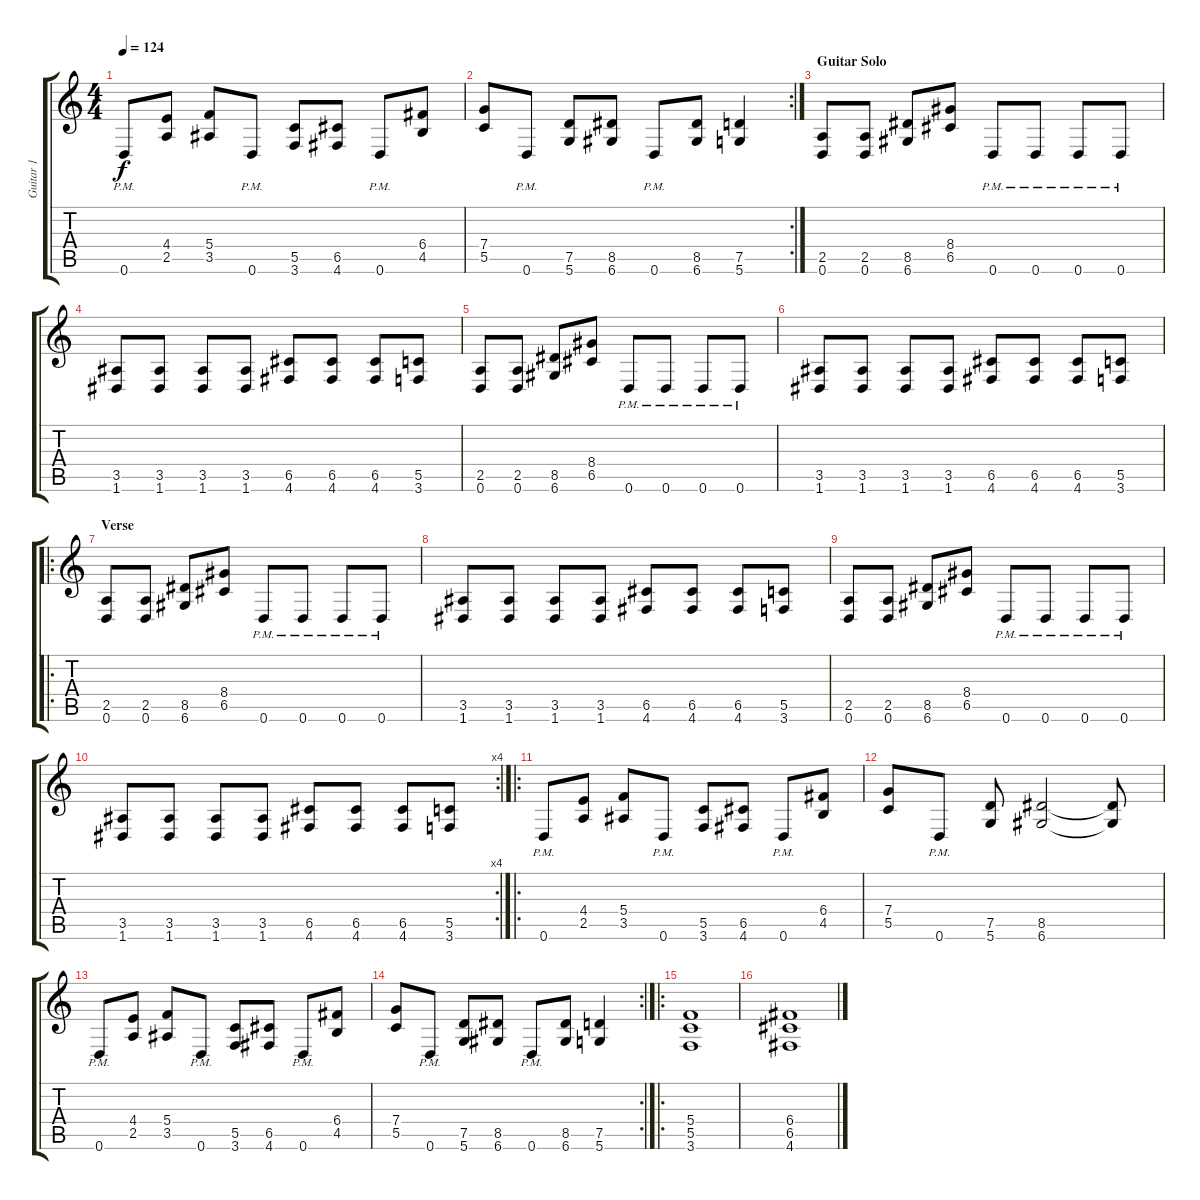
\track ("Guitar 1" "Guitar 1") {instrument distortionguitar}
\staff {score tabs}
\tuning (D4 A3 F3 C3 G2 D2) {hide}
\ts (4 4)
\tempo 124
\clef g2
\ks c
0.6{pm}.8{dy f} (4.4 2.5).8 (5.4 3.5).8 0.6{pm}.8 (5.5 3.6).8 (6.5 4.6).8 0.6{pm}.8 (6.4 4.5).8 |
\rc 2
(7.4 5.5).8 0.6{pm}.8 (7.5 5.6).8 (8.5 6.6).8 0.6{pm}.8 (8.5 6.6).8 (7.5 5.6).4 |
\section ("" "Guitar Solo")
(2.5 0.6).8 (2.5 0.6).8 (8.5 6.6).8 (8.4 6.5).8 0.6{pm}.8 0.6{pm}.8 0.6{pm}.8 0.6{pm}.8 |
(3.5 1.6).8 (3.5 1.6).8 (3.5 1.6).8 (3.5 1.6).8 (6.5 4.6).8 (6.5 4.6).8 (6.5 4.6).8 (5.5 3.6).8 |
(2.5 0.6).8 (2.5 0.6).8 (8.5 6.6).8 (8.4 6.5).8 0.6{pm}.8 0.6{pm}.8 0.6{pm}.8 0.6{pm}.8 |
(3.5 1.6).8 (3.5 1.6).8 (3.5 1.6).8 (3.5 1.6).8 (6.5 4.6).8 (6.5 4.6).8 (6.5 4.6).8 (5.5 3.6).8 |
\ro
\section ("" "Verse")
(2.5 0.6).8 (2.5 0.6).8 (8.5 6.6).8 (8.4 6.5).8 0.6{pm}.8 0.6{pm}.8 0.6{pm}.8 0.6{pm}.8 |
(3.5 1.6).8 (3.5 1.6).8 (3.5 1.6).8 (3.5 1.6).8 (6.5 4.6).8 (6.5 4.6).8 (6.5 4.6).8 (5.5 3.6).8 |
(2.5 0.6).8 (2.5 0.6).8 (8.5 6.6).8 (8.4 6.5).8 0.6{pm}.8 0.6{pm}.8 0.6{pm}.8 0.6{pm}.8 |
\rc 4
(3.5 1.6).8 (3.5 1.6).8 (3.5 1.6).8 (3.5 1.6).8 (6.5 4.6).8 (6.5 4.6).8 (6.5 4.6).8 (5.5 3.6).8 |
\ro
0.6{pm}.8 (4.4 2.5).8 (5.4 3.5).8 0.6{pm}.8 (5.5 3.6).8 (6.5 4.6).8 0.6{pm}.8 (6.4 4.5).8 |
(7.4 5.5).8 0.6{pm}.8 (7.5 5.6).8 (8.5 6.6).2 (8.5{t} 6.6{t}).8 |
0.6{pm}.8 (4.4 2.5).8 (5.4 3.5).8 0.6{pm}.8 (5.5 3.6).8 (6.5 4.6).8 0.6{pm}.8 (6.4 4.5).8 |
\rc 2
(7.4 5.5).8 0.6{pm}.8 (7.5 5.6).8 (8.5 6.6).8 0.6{pm}.8 (8.5 6.6).8 (7.5 5.6).4 |
\ro
(5.4 5.5 3.6).1 |
(6.4 6.5 4.6).1
